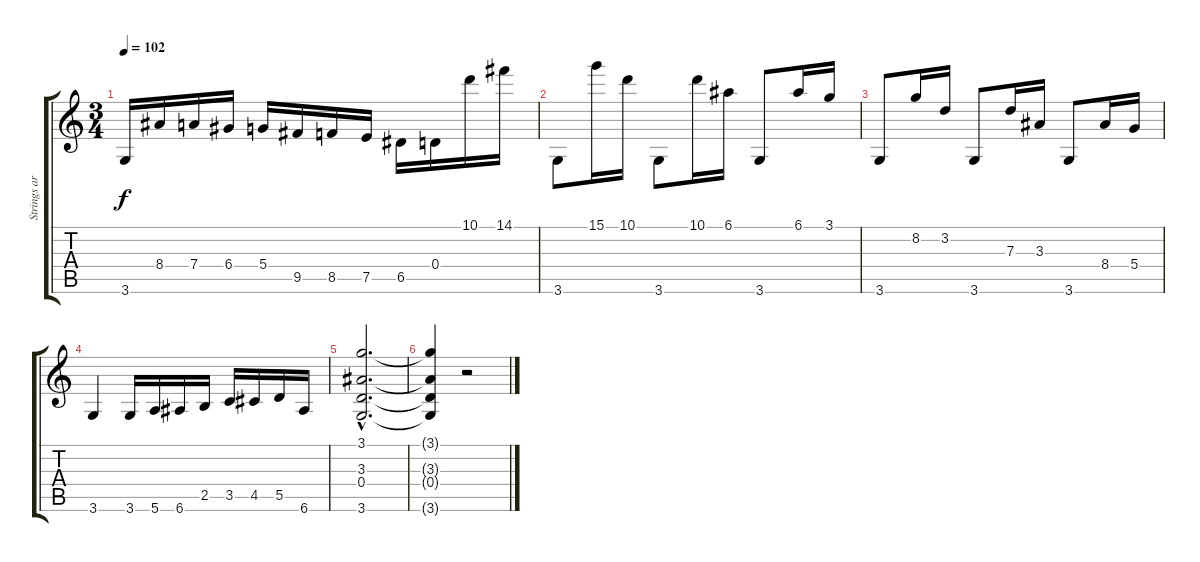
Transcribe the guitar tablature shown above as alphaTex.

\track ("Strings arr. for guitar" "Strings ar") {instrument overdrivenguitar}
\staff {score tabs}
\tuning (E4 B3 G3 D3 A2 E2) {hide}
\ts (3 4)
\tempo 102
\clef g2
\ks c
3.6.16{dy f} 8.4.16 7.4.16 6.4.16 5.4.16 9.5.16 8.5.16 7.5.16 6.5.16 0.4.16 10.1.16 14.1.16 |
3.6.8 15.1.16 10.1.16 3.6.8 10.1.16 6.1.16 3.6.8 6.1.16 3.1.16 |
3.6.8 8.2.16 3.2.16 3.6.8 7.3.16 3.3.16 3.6.8 8.4.16 5.4.16 |
3.6.4 3.6.16 5.6.16 6.6.16 2.5.16 3.5.16 4.5.16 5.5.16 6.6.16 |
(3.1{hac} 3.3{hac} 0.4{hac} 3.6{hac}).2{d} |
(3.1{t} 3.3{t} 0.4{t} 3.6{t}).4 r.2
